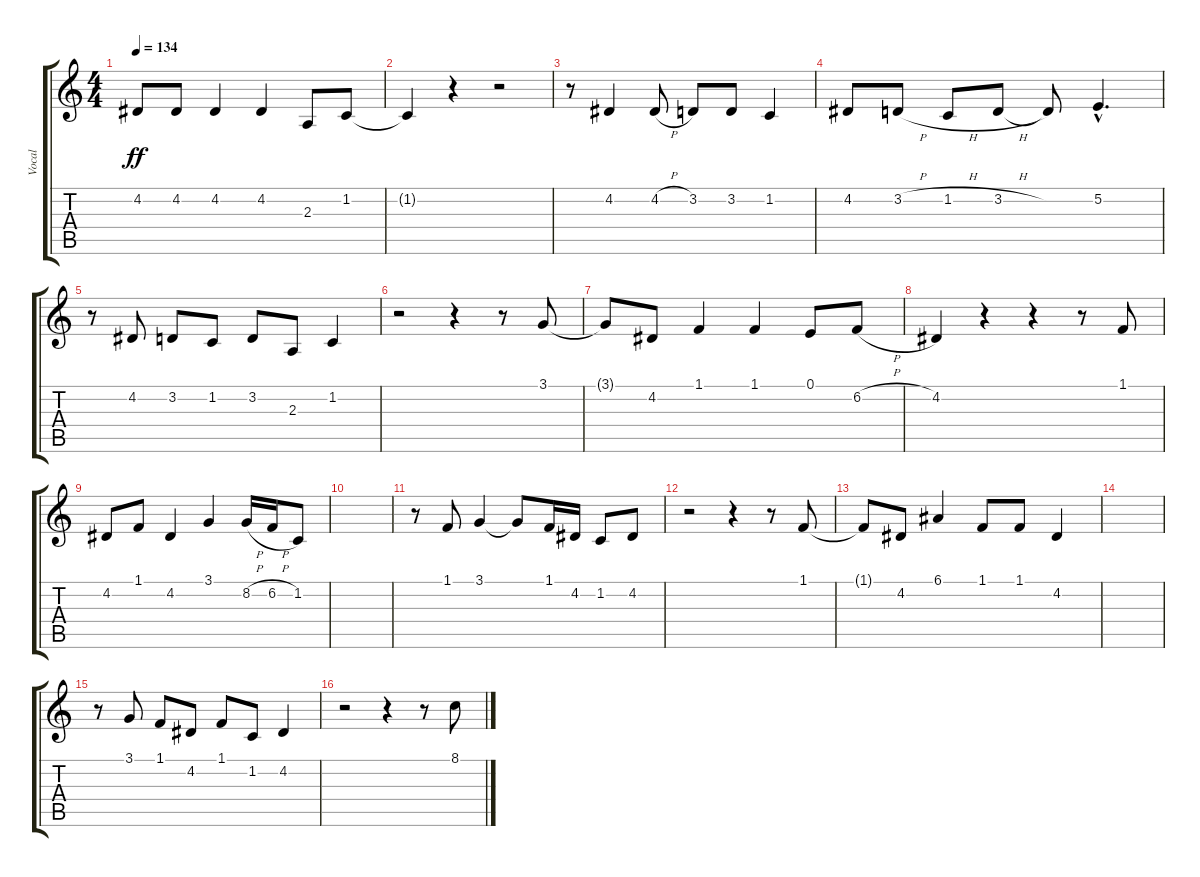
\track ("Vocal" "Vocal") {instrument tuba}
\staff {score tabs}
\tuning (E4 B3 G3 D3 A2 E2) {hide}
\ts (4 4)
\tempo 134
\clef g2
\ks c
4.2.8{dy ff} 4.2.8 4.2.4 4.2.4 2.3.8 1.2.8 |
1.2{t}.4 r.4 r.2 |
r.8 4.2.4 4.2{h}.8 3.2.8 3.2.8 1.2.4 |
4.2.8 3.2{h}.8 1.2{h}.8 3.2{h}.8 3.2{t}.8 5.2{hac}.4{d} |
r.8 4.2.8 3.2.8 1.2.8 3.2.8 2.3.8 1.2.4 |
r.2 r.4 r.8 3.1.8 |
3.1{t}.8 4.2.8 1.1.4 1.1.4 0.1.8 6.2{h}.8 |
4.2.4 r.4 r.4 r.8 1.1.8 |
4.2.8 1.1.8 4.2.4 3.1.4 8.2{h}.16 6.2{h}.16 1.2.8 |
|
r.8 1.1.8 3.1.4 3.1{t}.8 1.1.16 4.2.16 1.2.8 4.2.8 |
r.2 r.4 r.8 1.1.8 |
1.1{t}.8 4.2.8 6.1.4 1.1.8 1.1.8 4.2.4 |
|
r.8 3.1.8 1.1.8 4.2.8 1.1.8 1.2.8 4.2.4 |
r.2 r.4 r.8 8.1.8
